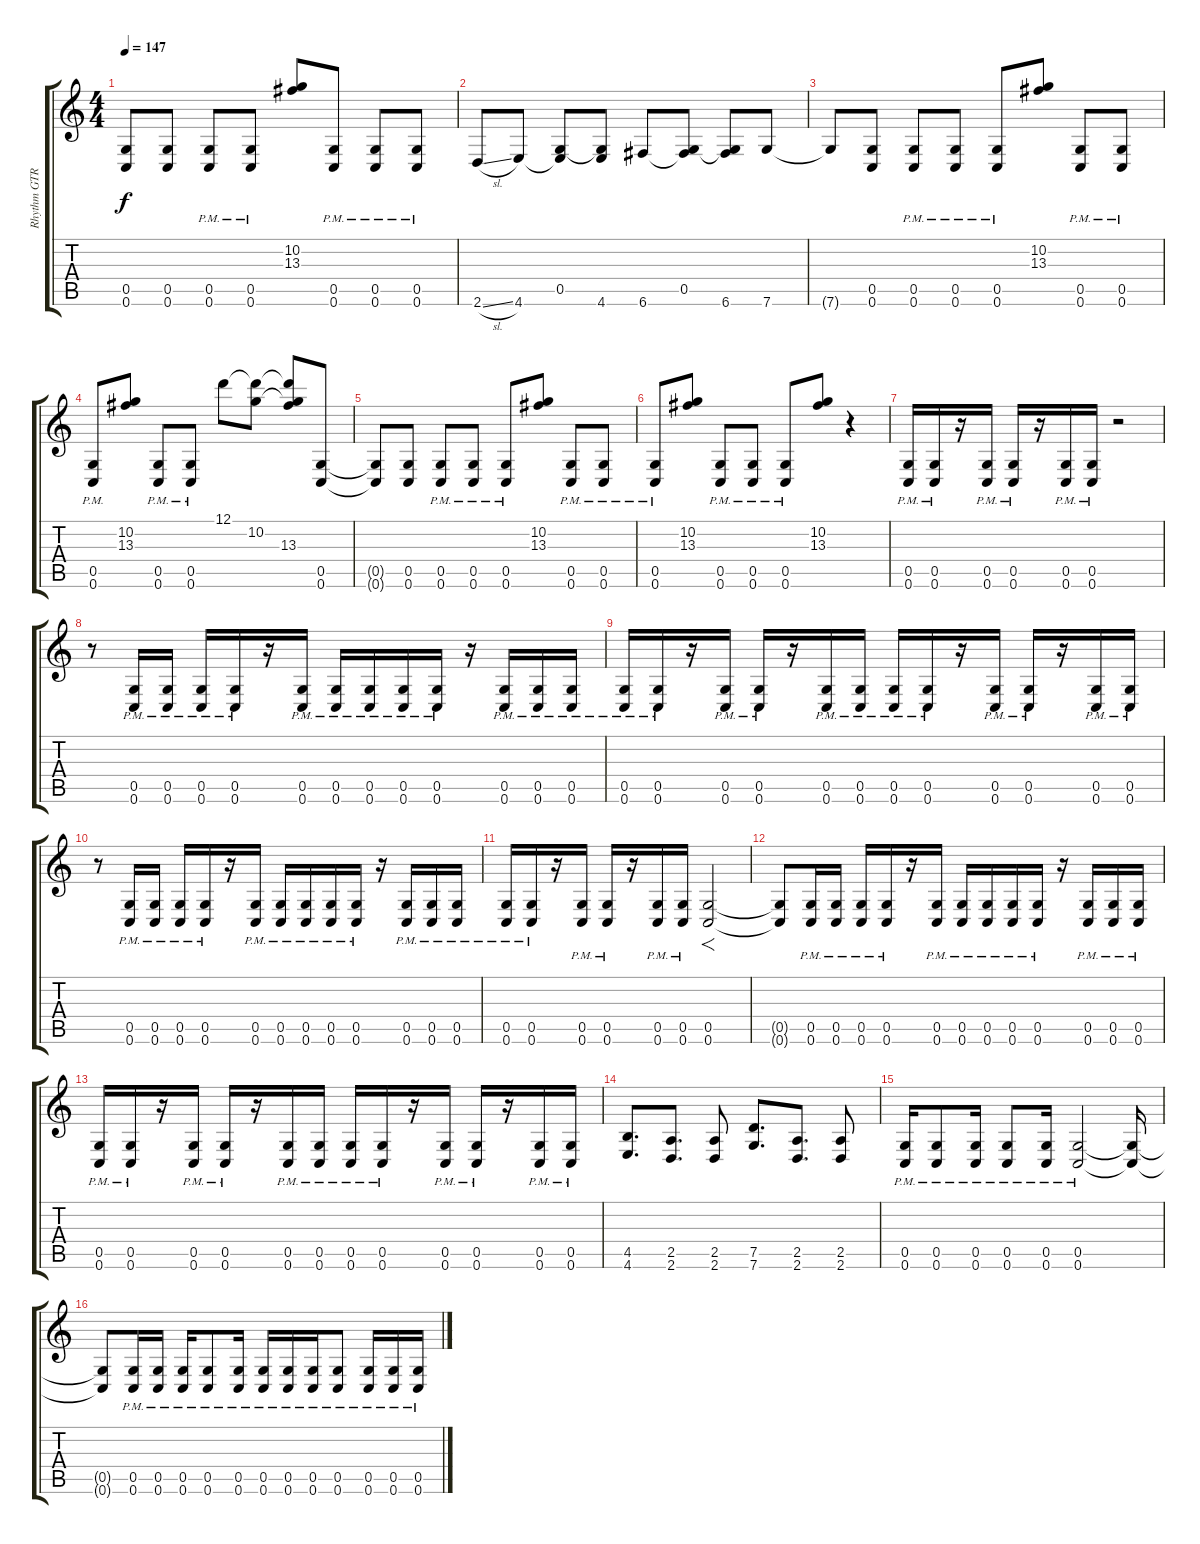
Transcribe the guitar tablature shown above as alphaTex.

\track ("Rhythm GTR L" "Rhythm GTR") {instrument overdrivenguitar}
\staff {score tabs}
\tuning (D4 A3 F3 C3 G2 C2) {hide}
\ts (4 4)
\tempo 147
\clef g2
\ks c
(0.5{t} 0.6{t}).8{dy f} (0.5 0.6).8 (0.5{pm} 0.6{pm}).8 (0.5{pm} 0.6{pm}).8 (10.2 13.3).8 (0.5{pm} 0.6{pm}).8 (0.5{pm} 0.6{pm}).8 (0.5{pm} 0.6{pm}).8 |
2.6{sl}.8 4.6.8 (0.5 4.6{t}).8 (0.5{t} 4.6).8 6.6.8 (0.5 6.6{t}).8 (0.5{t} 6.6).8 7.6.8 |
7.6{t}.8 (0.5 0.6).8 (0.5{pm} 0.6{pm}).8 (0.5{pm} 0.6{pm}).8 (0.5{pm} 0.6{pm}).8 (10.2 13.3).8 (0.5{pm} 0.6{pm}).8 (0.5{pm} 0.6{pm}).8 |
(0.5{pm} 0.6{pm}).8 (10.2 13.3).8 (0.5{pm} 0.6{pm}).8 (0.5{pm} 0.6{pm}).8 12.1.8 (12.1{t} 10.2).8 (12.1{t} 10.2{t} 13.3).8 (0.5 0.6).8 |
(0.5{t} 0.6{t}).8 (0.5 0.6).8 (0.5{pm} 0.6{pm}).8 (0.5{pm} 0.6{pm}).8 (0.5{pm} 0.6{pm}).8 (10.2 13.3).8 (0.5{pm} 0.6{pm}).8 (0.5{pm} 0.6{pm}).8 |
(0.5{pm} 0.6{pm}).8 (10.2 13.3).8 (0.5{pm} 0.6{pm}).8 (0.5{pm} 0.6{pm}).8 (0.5{pm} 0.6{pm}).8 (10.2 13.3).8 r.4 |
(0.5{pm} 0.6{pm}).16 (0.5{pm} 0.6{pm}).16 r.16 (0.5{pm} 0.6{pm}).16 (0.5{pm} 0.6{pm}).16 r.16 (0.5{pm} 0.6{pm}).16 (0.5{pm} 0.6{pm}).16 r.2 |
r.8 (0.5{pm} 0.6{pm}).16 (0.5{pm} 0.6{pm}).16 (0.5{pm} 0.6{pm}).16 (0.5{pm} 0.6{pm}).16 r.16 (0.5{pm} 0.6{pm}).16 (0.5{pm} 0.6{pm}).16 (0.5{pm} 0.6{pm}).16 (0.5{pm} 0.6{pm}).16 (0.5{pm} 0.6{pm}).16 r.16 (0.5{pm} 0.6{pm}).16 (0.5{pm} 0.6{pm}).16 (0.5{pm} 0.6{pm}).16 |
(0.5{pm} 0.6{pm}).16 (0.5{pm} 0.6{pm}).16 r.16 (0.5{pm} 0.6{pm}).16 (0.5{pm} 0.6{pm}).16 r.16 (0.5{pm} 0.6{pm}).16 (0.5{pm} 0.6{pm}).16 (0.5{pm} 0.6{pm}).16 (0.5{pm} 0.6{pm}).16 r.16 (0.5{pm} 0.6{pm}).16 (0.5{pm} 0.6{pm}).16 r.16 (0.5{pm} 0.6{pm}).16 (0.5{pm} 0.6{pm}).16 |
r.8 (0.5{pm} 0.6{pm}).16 (0.5{pm} 0.6{pm}).16 (0.5{pm} 0.6{pm}).16 (0.5{pm} 0.6{pm}).16 r.16 (0.5{pm} 0.6{pm}).16 (0.5{pm} 0.6{pm}).16 (0.5{pm} 0.6{pm}).16 (0.5{pm} 0.6{pm}).16 (0.5{pm} 0.6{pm}).16 r.16 (0.5{pm} 0.6{pm}).16 (0.5{pm} 0.6{pm}).16 (0.5{pm} 0.6{pm}).16 |
(0.5{pm} 0.6{pm}).16 (0.5{pm} 0.6{pm}).16 r.16 (0.5{pm} 0.6{pm}).16 (0.5{pm} 0.6{pm}).16 r.16 (0.5{pm} 0.6{pm}).16 (0.5{pm} 0.6{pm}).16 (0.5 0.6).2{f} |
(0.5{t} 0.6{t}).8 (0.5{pm} 0.6{pm}).16 (0.5{pm} 0.6{pm}).16 (0.5{pm} 0.6{pm}).16 (0.5{pm} 0.6{pm}).16 r.16 (0.5{pm} 0.6{pm}).16 (0.5{pm} 0.6{pm}).16 (0.5{pm} 0.6{pm}).16 (0.5{pm} 0.6{pm}).16 (0.5{pm} 0.6{pm}).16 r.16 (0.5{pm} 0.6{pm}).16 (0.5{pm} 0.6{pm}).16 (0.5{pm} 0.6{pm}).16 |
(0.5{pm} 0.6{pm}).16 (0.5{pm} 0.6{pm}).16 r.16 (0.5{pm} 0.6{pm}).16 (0.5{pm} 0.6{pm}).16 r.16 (0.5{pm} 0.6{pm}).16 (0.5{pm} 0.6{pm}).16 (0.5{pm} 0.6{pm}).16 (0.5{pm} 0.6{pm}).16 r.16 (0.5{pm} 0.6{pm}).16 (0.5{pm} 0.6{pm}).16 r.16 (0.5{pm} 0.6{pm}).16 (0.5{pm} 0.6{pm}).16 |
(4.5 4.6).8{d} (2.5 2.6).8{d} (2.5 2.6).8 (7.5 7.6).8{d} (2.5 2.6).8{d} (2.5 2.6).8 |
(0.5{pm} 0.6{pm}).16 (0.5{pm} 0.6{pm}).8 (0.5{pm} 0.6{pm}).16 (0.5{pm} 0.6{pm}).8 (0.5{pm} 0.6{pm}).16 (0.5{pm} 0.6{pm}).2 (0.5{t} 0.6{t}).16 |
(0.5{t} 0.6{t}).8 (0.5{pm} 0.6{pm}).16 (0.5{pm} 0.6{pm}).16 (0.5{pm} 0.6{pm}).16 (0.5{pm} 0.6{pm}).8 (0.5{pm} 0.6{pm}).16 (0.5{pm} 0.6{pm}).16 (0.5{pm} 0.6{pm}).16 (0.5{pm} 0.6{pm}).16 (0.5{pm} 0.6{pm}).8 (0.5{pm} 0.6{pm}).16 (0.5{pm} 0.6{pm}).16 (0.5{pm} 0.6{pm}).16
